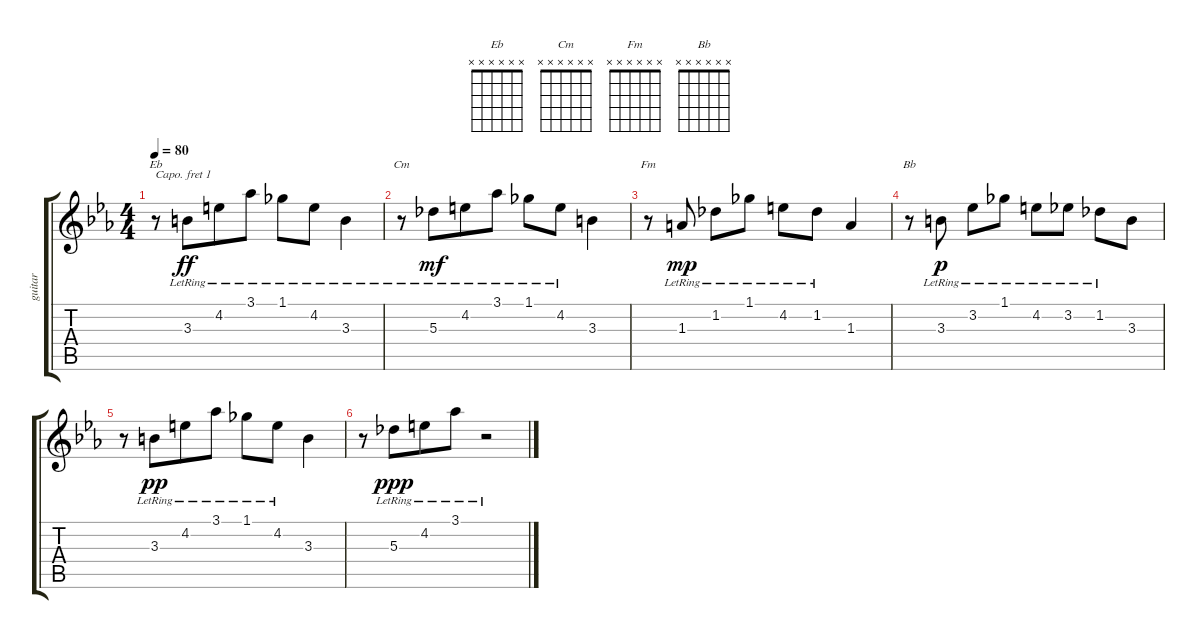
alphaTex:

\track ("guitar" "guitar") {instrument electricguitarclean}
\staff {score tabs}
\capo 1
\tuning (E4 B3 G3 D3 A2 E2) {hide}
\chord ("Eb" x x x x x x)
\chord ("Cm" x x x x x x)
\chord ("Fm" x x x x x x)
\chord ("Bb" x x x x x x)
\ts (4 4)
\tempo 80
\clef g2
\ks eb
r.8{ch "Eb" dy ff} 3.3{lr}.8{beam merge} 4.2{lr}.8 3.1{lr}.8 1.1{lr}.8 4.2{lr}.8{beam merge} 3.3{lr}.4 |
r.8{ch "Cm"} 5.3{lr}.8{dy mf beam merge} 4.2{lr}.8 3.1{lr}.8 1.1{lr}.8 4.2{lr}.8 3.3.4 |
r.8{ch "Fm"} 1.3{lr}.8{dy mp} 1.2{lr}.8 1.1{lr}.8 4.2{lr}.8 1.2{lr}.8 1.3.4 |
r.8{ch "Bb"} 3.3{lr}.8{dy p} 3.2{lr}.8 1.1{lr}.8 4.2{lr}.8 3.2{lr}.8 1.2{lr}.8 3.3.8 |
r.8 3.3{lr}.8{dy pp beam merge} 4.2{lr}.8 3.1{lr}.8 1.1{lr}.8 4.2{lr}.8{beam merge} 3.3.4 |
r.8 5.3{lr}.8{dy ppp beam merge} 4.2{lr}.8 3.1{lr}.8 r.2
